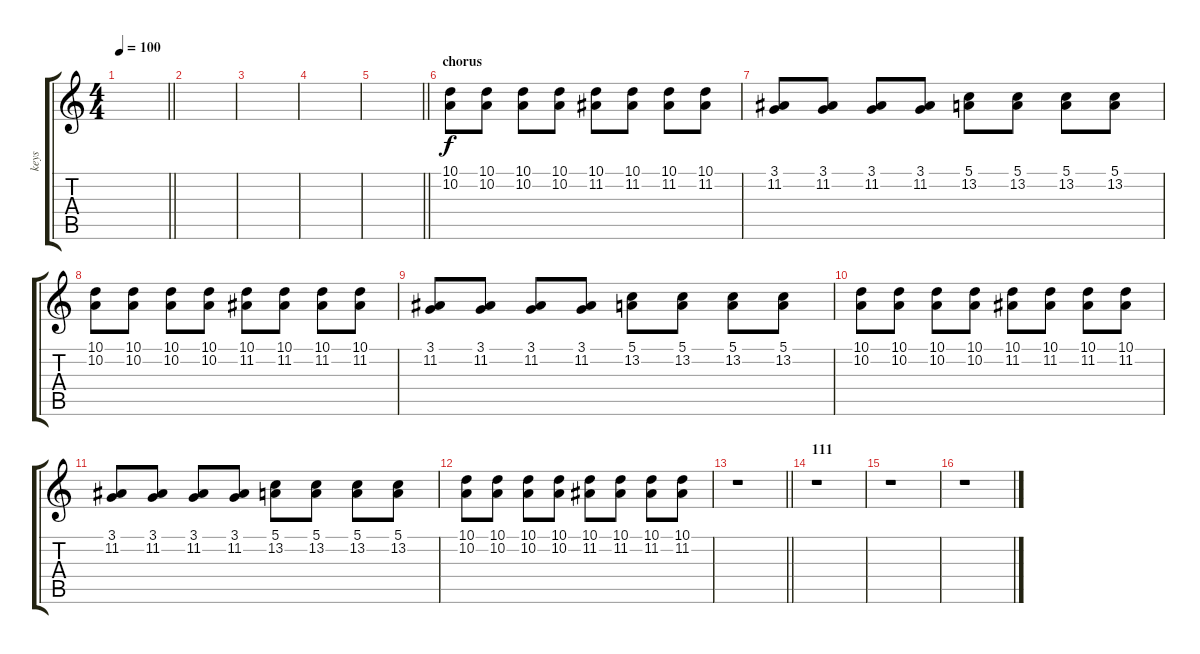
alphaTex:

\track ("keys" "keys") {instrument stringensemble1}
\staff {score tabs}
\tuning (E4 B3 G3 D3 A2 E2) {hide}
\ts (4 4)
\tempo 100
\clef g2
\barLineRight lightlight
\ks c
|
|
|
|
\barLineRight lightlight
|
\section ("" "chorus")
(10.1 10.2).8 (10.1 10.2).8 (10.1 10.2).8 (10.1 10.2).8 (10.1 11.2).8 (10.1 11.2).8 (10.1 11.2).8 (10.1 11.2).8 |
(3.1 11.2).8 (3.1 11.2).8 (3.1 11.2).8 (3.1 11.2).8 (5.1 13.2).8 (5.1 13.2).8 (5.1 13.2).8 (5.1 13.2).8 |
(10.1 10.2).8 (10.1 10.2).8 (10.1 10.2).8 (10.1 10.2).8 (10.1 11.2).8 (10.1 11.2).8 (10.1 11.2).8 (10.1 11.2).8 |
(3.1 11.2).8 (3.1 11.2).8 (3.1 11.2).8 (3.1 11.2).8 (5.1 13.2).8 (5.1 13.2).8 (5.1 13.2).8 (5.1 13.2).8 |
(10.1 10.2).8 (10.1 10.2).8 (10.1 10.2).8 (10.1 10.2).8 (10.1 11.2).8 (10.1 11.2).8 (10.1 11.2).8 (10.1 11.2).8 |
(3.1 11.2).8 (3.1 11.2).8 (3.1 11.2).8 (3.1 11.2).8 (5.1 13.2).8 (5.1 13.2).8 (5.1 13.2).8 (5.1 13.2).8 |
(10.1 10.2).8 (10.1 10.2).8 (10.1 10.2).8 (10.1 10.2).8 (10.1 11.2).8 (10.1 11.2).8 (10.1 11.2).8 (10.1 11.2).8 |
\barLineRight lightlight
r.1 |
\section ("" "111")
r.1 |
r.1 |
r.1
